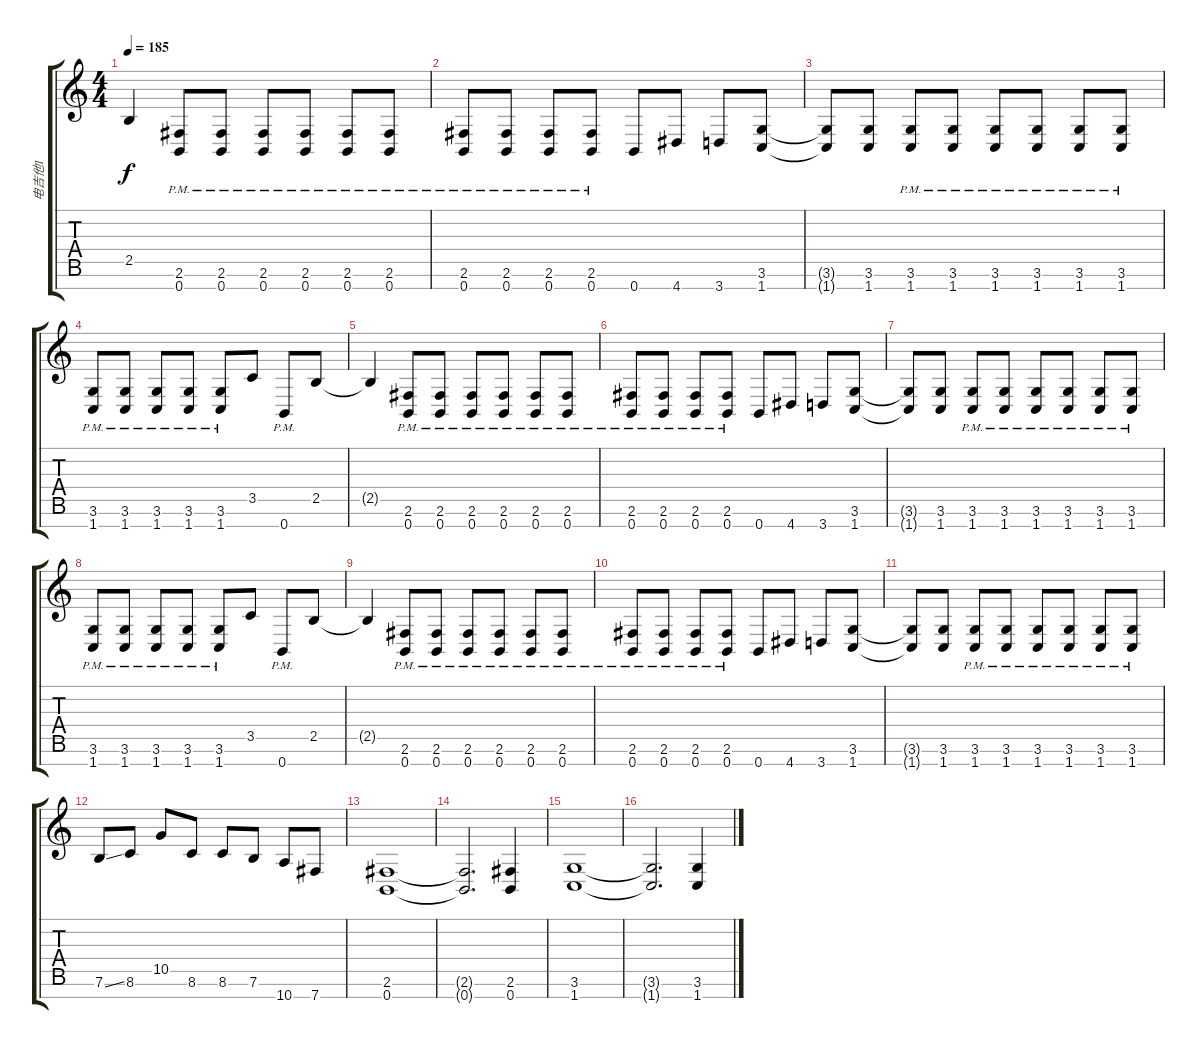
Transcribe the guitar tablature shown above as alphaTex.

\track ("电吉他1" "电吉他1") {instrument distortionguitar}
\staff {score tabs}
\tuning (E4 B3 G3 D3 A2 E2 B1) {hide}
\ts (4 4)
\tempo 185
\clef g2
\ks c
2.5{t}.4{dy f} (2.6{pm} 0.7{pm}).8 (2.6{pm} 0.7{pm}).8 (2.6{pm} 0.7{pm}).8 (2.6{pm} 0.7{pm}).8 (2.6{pm} 0.7{pm}).8 (2.6{pm} 0.7{pm}).8 |
(2.6{pm} 0.7{pm}).8 (2.6{pm} 0.7{pm}).8 (2.6{pm} 0.7{pm}).8 (2.6{pm} 0.7{pm}).8 0.7.8 4.7.8 3.7.8 (3.6 1.7).8 |
(3.6{t} 1.7{t}).8 (3.6 1.7).8 (3.6{pm} 1.7{pm}).8 (3.6{pm} 1.7{pm}).8 (3.6{pm} 1.7{pm}).8 (3.6{pm} 1.7{pm}).8 (3.6{pm} 1.7{pm}).8 (3.6{pm} 1.7{pm}).8 |
(3.6{pm} 1.7{pm}).8 (3.6{pm} 1.7{pm}).8 (3.6{pm} 1.7{pm}).8 (3.6{pm} 1.7{pm}).8 (3.6{pm} 1.7{pm}).8 3.5.8 0.7{pm}.8 2.5.8 |
2.5{t}.4 (2.6{pm} 0.7{pm}).8 (2.6{pm} 0.7{pm}).8 (2.6{pm} 0.7{pm}).8 (2.6{pm} 0.7{pm}).8 (2.6{pm} 0.7{pm}).8 (2.6{pm} 0.7{pm}).8 |
(2.6{pm} 0.7{pm}).8 (2.6{pm} 0.7{pm}).8 (2.6{pm} 0.7{pm}).8 (2.6{pm} 0.7{pm}).8 0.7.8 4.7.8 3.7.8 (3.6 1.7).8 |
(3.6{t} 1.7{t}).8 (3.6 1.7).8 (3.6{pm} 1.7{pm}).8 (3.6{pm} 1.7{pm}).8 (3.6{pm} 1.7{pm}).8 (3.6{pm} 1.7{pm}).8 (3.6{pm} 1.7{pm}).8 (3.6{pm} 1.7{pm}).8 |
(3.6{pm} 1.7{pm}).8 (3.6{pm} 1.7{pm}).8 (3.6{pm} 1.7{pm}).8 (3.6{pm} 1.7{pm}).8 (3.6{pm} 1.7{pm}).8 3.5.8 0.7{pm}.8 2.5.8 |
2.5{t}.4 (2.6{pm} 0.7{pm}).8 (2.6{pm} 0.7{pm}).8 (2.6{pm} 0.7{pm}).8 (2.6{pm} 0.7{pm}).8 (2.6{pm} 0.7{pm}).8 (2.6{pm} 0.7{pm}).8 |
(2.6{pm} 0.7{pm}).8 (2.6{pm} 0.7{pm}).8 (2.6{pm} 0.7{pm}).8 (2.6{pm} 0.7{pm}).8 0.7.8 4.7.8 3.7.8 (3.6 1.7).8 |
(3.6{t} 1.7{t}).8 (3.6 1.7).8 (3.6{pm} 1.7{pm}).8 (3.6{pm} 1.7{pm}).8 (3.6{pm} 1.7{pm}).8 (3.6{pm} 1.7{pm}).8 (3.6{pm} 1.7{pm}).8 (3.6{pm} 1.7{pm}).8 |
7.6{ss}.8 8.6.8 10.5.8 8.6.8 8.6.8 7.6.8 10.7.8 7.7.8 |
(2.6 0.7).1 |
(2.6{t} 0.7{t}).2{d} (2.6 0.7).4 |
(3.6 1.7).1 |
(3.6{t} 1.7{t}).2{d} (3.6 1.7).4
